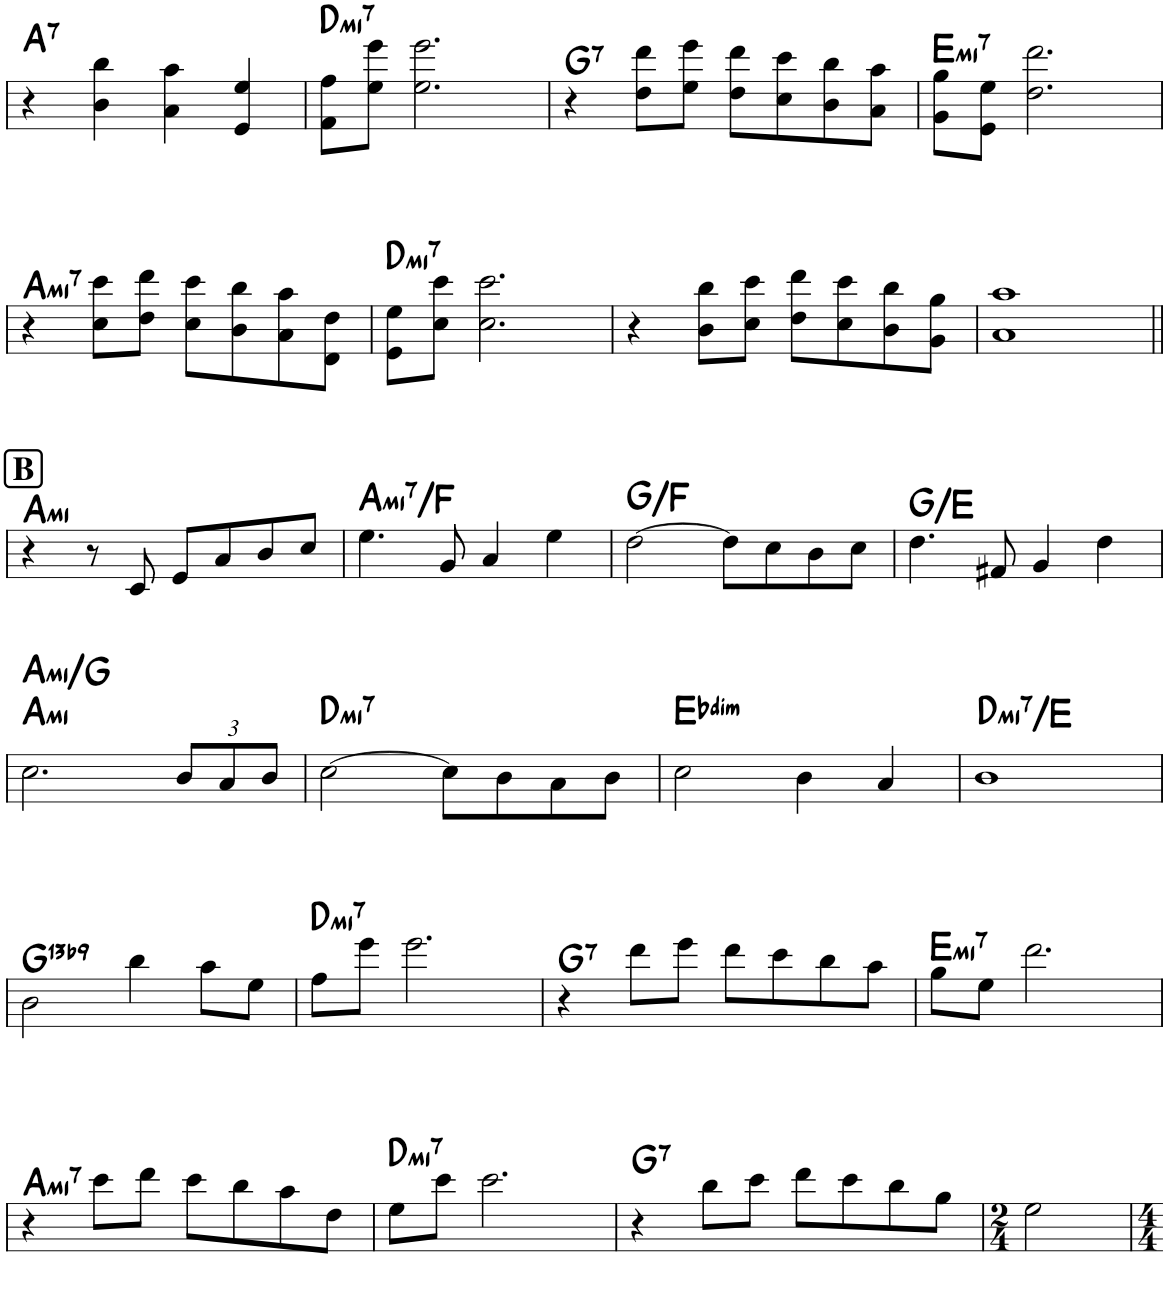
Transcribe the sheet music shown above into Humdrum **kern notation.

**kern	**harte
*part1	*part1
*staff1	*
*I"Piano	*
*I'Pno	*
!!LO:PB:g=z
*clefG2	*
*k[]	*
*M4/4	*
=28	=28
!	!LO:H:kt=7
4r	A:7
4b\ 4bb\	.
4a\ 4aa\	.
4e/ 4ee/	.
=29	=29
!	!LO:H:kt=m7
8f\ 8ff\L	D:min7
8ee\ 8eee\J	.
2.ee\ 2.eee\	.
=30	=30
!	!LO:H:kt=7
4r	G:7
8dd\ 8ddd\L	.
8ee\ 8eee\J	.
8dd\ 8ddd\L	.
8cc\ 8ccc\	.
8b\ 8bb\	.
8a\ 8aa\J	.
=31	=31
!	!LO:H:kt=m7
8g\ 8gg\L	E:min7
8e\ 8ee\J	.
2.dd\ 2.ddd\	.
!!LO:LB:g=z
=32	=32
!	!LO:H:kt=m7
4r	A:min7
8cc\ 8ccc\L	.
8dd\ 8ddd\J	.
8cc\ 8ccc\L	.
8b\ 8bb\	.
8a\ 8aa\	.
8d\ 8dd\J	.
=33	=33
!	!LO:H:kt=m7
8e\ 8ee\L	D:min7
8cc\ 8ccc\J	.
2.cc\ 2.ccc\	.
=34	=34
4r	.
8b\ 8bb\L	.
8cc\ 8ccc\J	.
8dd\ 8ddd\L	.
8cc\ 8ccc\	.
8b\ 8bb\	.
8g\ 8gg\J	.
=35	=35
1a 1aa	.
!!LO:LB:g=z
=36||	=36||
!LO:TX:a:B:t=B	!LO:H:kt=m
4r	A:min
8r	.
8c/	.
8e/L	.
8a/	.
8b/	.
8cc/J	.
=37	=37
!	!LO:H:kt=m7
4.ee\	A:min7/b6
8g/	.
4a/	.
4ee\	.
=38	=38
[2dd\	G:maj/b7
8dd\L]	.
8cc\	.
8b\	.
8cc\J	.
=39	=39
4.dd\	G:maj/6
8f#X/	.
4g/	.
4dd\	.
!!LO:LB:g=z
=40	=40
!	!LO:H:n=1:kt=m
!	!LO:H:n=2:kt=m
2.cc\	A:min A:min/b7
*Xbrackettup	*
12b/L	.
12a/	.
12b/J	.
=41	=41
!	!LO:H:kt=m7
[2cc\	D:min7
8cc\L]	.
8b\	.
8a\	.
8b\J	.
=42	=42
!	!LO:H:kt=dim
2cc\	Eb:dim
4b\	.
4a/	.
=43	=43
!	!LO:H:kt=m7
1b	D:min7/2
!!LO:LB:g=z
=44	=44
!	!LO:H:kt=13
2b\	G:(3,5,b7,b9,11,13)
4bb\	.
8aa\L	.
8ee\J	.
=45	=45
!	!LO:H:kt=m7
8ff\L	D:min7
8eee\J	.
2.eee\	.
=46	=46
!	!LO:H:kt=7
4r	G:7
8ddd\L	.
8eee\J	.
8ddd\L	.
8ccc\	.
8bb\	.
8aa\J	.
=47	=47
!	!LO:H:kt=m7
8gg\L	E:min7
8ee\J	.
2.ddd\	.
!!LO:LB:g=z
=48	=48
!	!LO:H:kt=m7
4r	A:min7
8ccc\L	.
8ddd\J	.
8ccc\L	.
8bb\	.
8aa\	.
8dd\J	.
=49	=49
!	!LO:H:kt=m7
8ee\L	D:min7
8ccc\J	.
2.ccc\	.
=50	=50
!	!LO:H:kt=7
4r	G:7
8bb\L	.
8ccc\J	.
8ddd\L	.
8ccc\	.
8bb\	.
8gg\J	.
=51	=51
*M2/4	*
2ee\	.
=	=
*-	*-
